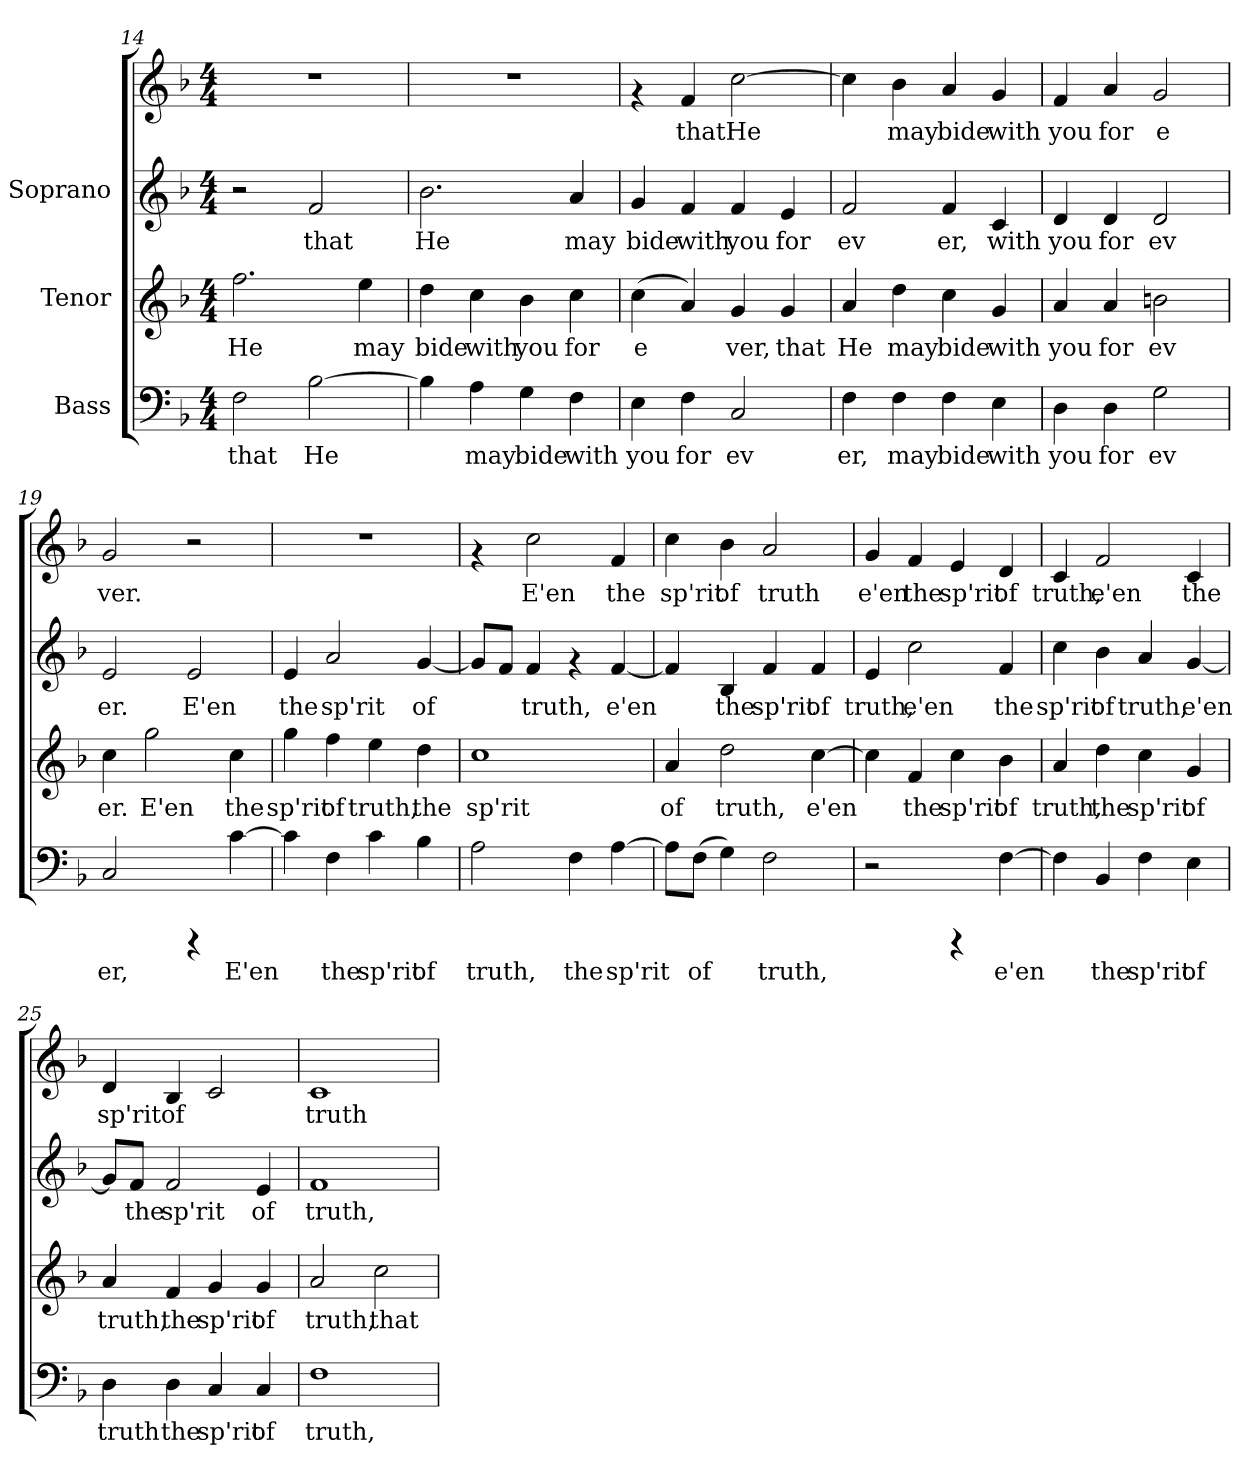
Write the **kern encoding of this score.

**kern	**text	**kern	**text	**kern	**text	**kern	**text
*part3	*part3	*part2	*part2	*part1	*part1	*part1	*part1
*staff4	*staff4	*staff3	*staff3	*staff2	*staff2	*staff1	*staff1
*I"Bass	*	*I"Tenor	*	*I"Soprano	*	*	*
*clefF4	*	*clefG2	*	*clefG2	*	*clefG2	*
*k[b-]	*	*k[b-]	*	*k[b-]	*	*k[b-]	*
*F:	*	*F:	*	*F:	*	*F:	*
*M4/4	*	*M4/4	*	*M4/4	*	*M4/4	*
=14	=14	=14	=14	=14	=14	=14	=14
!	!LO:LY:b:cj	!	!LO:LY:b:cj	!	!	!	!
2F\	that	2.ff\	He	2r	.	1r	.
!	!LO:LY:b:cj	!	!	!	!LO:LY:b:cj	!	!
[>2B-\	He	.	.	2f/	that	.	.
!	!	!	!LO:LY:b:cj	!	!	!	!
.	.	4ee\	may	.	.	.	.
=15	=15	=15	=15	=15	=15	=15	=15
!	!LO:LY:b:cj	!	!LO:LY:b:cj	!	!LO:LY:b:cj	!	!
4B-\]	.	4dd\	bide	2.b-\	He	1r	.
!	!LO:LY:b:cj	!	!LO:LY:b:cj	!	!	!	!
4A\	may	4cc\	with	.	.	.	.
!	!LO:LY:b:cj	!	!LO:LY:b:cj	!	!	!	!
4G\	bide	4b-\	you	.	.	.	.
!	!LO:LY:b:cj	!	!LO:LY:b:cj	!	!LO:LY:b:cj	!	!
4F\	with	4cc\	for	4a/	may	.	.
=16	=16	=16	=16	=16	=16	=16	=16
!	!LO:LY:b:cj	!	!LO:LY:b:cj	!	!LO:LY:b:cj	!	!
4E\	you	(>4cc\	e	4g/	bide	4rf	.
!	!LO:LY:b:cj	!	!LO:LY:b:cj	!	!LO:LY:b:cj	!	!LO:LY:b:cj
4F\	for	4a/)	.	4f/	with	4f/	that
!	!LO:LY:b:cj	!	!LO:LY:b:cj	!	!LO:LY:b:cj	!	!LO:LY:b:cj
2C/	ev	4g/	ver,	4f/	you	[>2cc\	He
!	!	!	!LO:LY:b:cj	!	!LO:LY:b:cj	!	!
.	.	4g/	that	4e/	for	.	.
!!LO:PB:g=z
=17	=17	=17	=17	=17	=17	=17	=17
!	!LO:LY:b:cj	!	!LO:LY:b:cj	!	!LO:LY:b:cj	!	!LO:LY:b:cj
4F\	er,	4a/	He	2f/	ev	4cc\]	.
!	!LO:LY:b:cj	!	!LO:LY:b:cj	!	!	!	!LO:LY:b:cj
4F\	may	4dd\	may	.	.	4b-\	may
!	!LO:LY:b:cj	!	!LO:LY:b:cj	!	!LO:LY:b:cj	!	!LO:LY:b:cj
4F\	bide	4cc\	bide	4f/	er,	4a/	bide
!	!LO:LY:b:cj	!	!LO:LY:b:cj	!	!LO:LY:b:cj	!	!LO:LY:b:cj
4E\	with	4g/	with	4c/	with	4g/	with
=18	=18	=18	=18	=18	=18	=18	=18
!	!LO:LY:b:cj	!	!LO:LY:b:cj	!	!LO:LY:b:cj	!	!LO:LY:b:cj
4D\	you	4a/	you	4d/	you	4f/	you
!	!LO:LY:b:cj	!	!LO:LY:b:cj	!	!LO:LY:b:cj	!	!LO:LY:b:cj
4D\	for	4a/	for	4d/	for	4a/	for
!	!LO:LY:b:cj	!	!LO:LY:b:cj	!	!LO:LY:b:cj	!	!LO:LY:b:cj
2G\	ev	2bn\	ev	2d/	ev	2g/	e
=19	=19	=19	=19	=19	=19	=19	=19
!	!LO:LY:b:cj	!	!LO:LY:b:cj	!	!LO:LY:b:cj	!	!LO:LY:b:cj
2C/	er,	4cc\	er.	2e/	er.	2g/	ver.
!	!	!	!LO:LY:b:cj	!	!	!	!
.	.	2gg\	E'en	.	.	.	.
!	!	!	!	!	!LO:LY:b:cj	!	!
4rCCC	.	.	.	2e/	E'en	2r	.
!	!LO:LY:b:cj	!	!LO:LY:b:cj	!	!	!	!
[>4c\	E'en	4cc\	the	.	.	.	.
=20	=20	=20	=20	=20	=20	=20	=20
!	!LO:LY:b:cj	!	!LO:LY:b:cj	!	!LO:LY:b:cj	!	!
4c\]	.	4gg\	sp'rit	4e/	the	1r	.
!	!LO:LY:b:cj	!	!LO:LY:b:cj	!	!LO:LY:b:cj	!	!
4F\	the	4ff\	of	2a/	sp'rit	.	.
!	!LO:LY:b:cj	!	!LO:LY:b:cj	!	!	!	!
4c\	sp'rit	4ee\	truth,	.	.	.	.
!	!LO:LY:b:cj	!	!LO:LY:b:cj	!	!LO:LY:b:cj	!	!
4B-\	of	4dd\	the	[<4g/	of	.	.
=21	=21	=21	=21	=21	=21	=21	=21
!	!LO:LY:b:cj	!	!LO:LY:b:cj	!	!LO:LY:b:cj	!	!
2A\	truth,	1cc	sp'rit	8g/L]	.	4rf	.
!	!	!	!	!	!LO:LY:b:cj	!	!
.	.	.	.	8f/J	-	.	.
!	!	!	!	!	!LO:LY:b:cj	!	!LO:LY:b:cj
.	.	.	.	4f/	-truth,	2cc\	E'en
!	!LO:LY:b:cj	!	!	!	!	!	!
4F\	the	.	.	4rf	.	.	.
!	!LO:LY:b:cj	!	!	!	!LO:LY:b:cj	!	!LO:LY:b:cj
[>4A\	sp'rit	.	.	[<4f/	e'en	4f/	the
=22	=22	=22	=22	=22	=22	=22	=22
!	!LO:LY:b:cj	!	!LO:LY:b:cj	!	!LO:LY:b:cj	!	!LO:LY:b:cj
8A\L]	.	4a/	of	4f/]	.	4cc\	sp'rit
!	!LO:LY:b:cj	!	!	!	!	!	!
(>8F\J	of	.	.	.	.	.	.
!	!LO:LY:b:cj	!	!LO:LY:b:cj	!	!LO:LY:b:cj	!	!LO:LY:b:cj
4G\)	.	2dd\	truth,	4B-/	the	4b-\	of
!	!LO:LY:b:cj	!	!	!	!LO:LY:b:cj	!	!LO:LY:b:cj
2F\	truth,	.	.	4f/	sp'rit	2a/	truth
!	!	!	!LO:LY:b:cj	!	!LO:LY:b:cj	!	!
.	.	[>4cc\	e'en	4f/	of	.	.
=23	=23	=23	=23	=23	=23	=23	=23
!	!	!	!LO:LY:b:cj	!	!LO:LY:b:cj	!	!LO:LY:b:cj
2r	.	4cc\]	.	4e/	truth,	4g/	e'en
!	!	!	!LO:LY:b:cj	!	!LO:LY:b:cj	!	!LO:LY:b:cj
.	.	4f/	the	2cc\	e'en	4f/	the
!	!	!	!LO:LY:b:cj	!	!	!	!LO:LY:b:cj
4rCCC	.	4cc\	sp'rit	.	.	4e/	sp'rit
!	!LO:LY:b:cj	!	!LO:LY:b:cj	!	!LO:LY:b:cj	!	!LO:LY:b:cj
[>4F\	e'en	4b-\	of	4f/	the	4d/	of
!!LO:LB:g=z
=24	=24	=24	=24	=24	=24	=24	=24
!	!LO:LY:b:cj	!	!LO:LY:b:cj	!	!LO:LY:b:cj	!	!LO:LY:b:cj
4F\]	.	4a/	truth,	4cc\	sp'rit	4c/	truth,
!	!LO:LY:b:cj	!	!LO:LY:b:cj	!	!LO:LY:b:cj	!	!LO:LY:b:cj
4BB-/	the	4dd\	the	4b-\	of	2f/	e'en
!	!LO:LY:b:cj	!	!LO:LY:b:cj	!	!LO:LY:b:cj	!	!
4F\	sp'rit	4cc\	sp'rit	4a/	truth,	.	.
!	!LO:LY:b:cj	!	!LO:LY:b:cj	!	!LO:LY:b:cj	!	!LO:LY:b:cj
4E\	of	4g/	of	[<4g/	e'en	4c/	the
=25	=25	=25	=25	=25	=25	=25	=25
!	!LO:LY:b:cj	!	!LO:LY:b:cj	!	!LO:LY:b:cj	!	!LO:LY:b:cj
4D\	truth	4a/	truth,	8g/L]	-	4d/	sp'rit
!	!	!	!	!	!LO:LY:b:cj	!	!
.	.	.	.	8f/J	the	.	.
!	!LO:LY:b:cj	!	!LO:LY:b:cj	!	!LO:LY:b:cj	!	!LO:LY:b:cj
4D\	the	4f/	the	2f/	sp'rit	4B-/	of
!	!LO:LY:b:cj	!	!LO:LY:b:cj	!	!	!	!LO:LY:b:cj
4C/	sp'rit	4g/	sp'rit	.	.	2c/	-
!	!LO:LY:b:cj	!	!LO:LY:b:cj	!	!LO:LY:b:cj	!	!
4C/	of	4g/	of	4e/	of	.	.
=26	=26	=26	=26	=26	=26	=26	=26
!	!LO:LY:b:cj	!	!LO:LY:b:cj	!	!LO:LY:b:cj	!	!LO:LY:b:cj
1F	truth,	2a/	truth,	1f	truth,	1c	truth
!	!	!	!LO:LY:b:cj	!	!	!	!
.	.	2cc\	that	.	.	.	.
=	=	=	=	=	=	=	=
*-	*-	*-	*-	*-	*-	*-	*-
